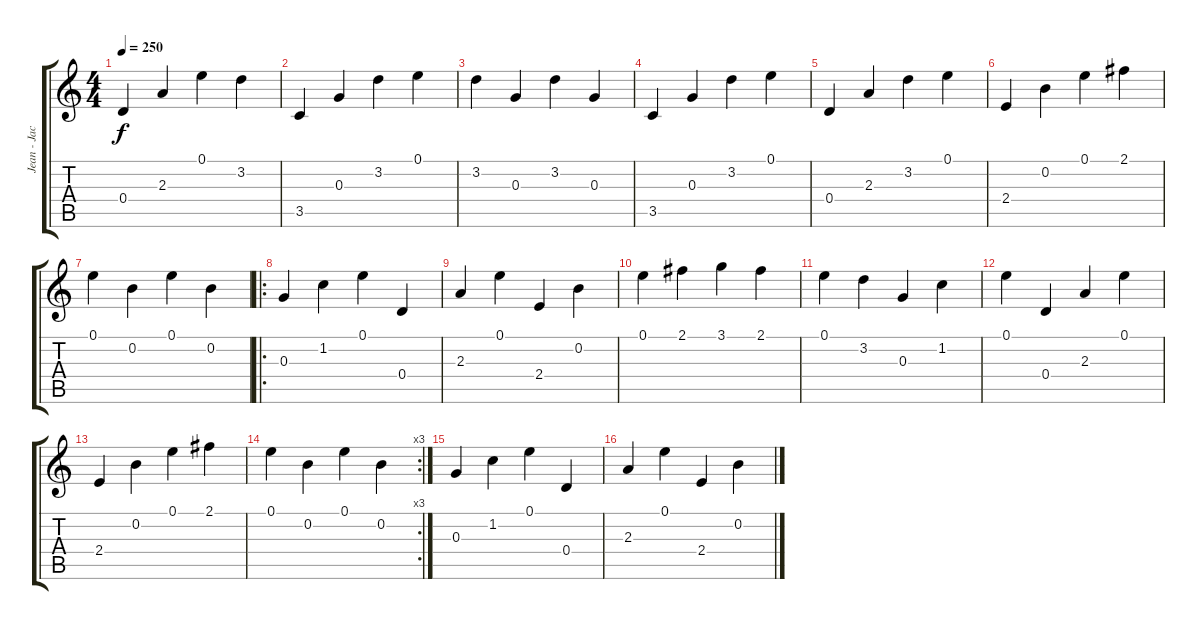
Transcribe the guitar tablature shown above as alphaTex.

\track ("Jean - Jacques GOLDMAN" "Jean - Jac") {instrument acousticguitarnylon}
\staff {score tabs}
\tuning (E4 B3 G3 D3 A2 E2) {hide}
\ts (4 4)
\tempo 250
\clef g2
\ks c
0.4.4{dy f} 2.3.4 0.1.4 3.2.4 |
3.5.4 0.3.4 3.2.4 0.1.4 |
3.2.4 0.3.4 3.2.4 0.3.4 |
3.5.4 0.3.4 3.2.4 0.1.4 |
0.4.4 2.3.4 3.2.4 0.1.4 |
2.4.4 0.2.4 0.1.4 2.1.4 |
0.1.4 0.2.4 0.1.4 0.2.4 |
\ro
0.3.4 1.2.4 0.1.4 0.4.4 |
2.3.4 0.1.4 2.4.4 0.2.4 |
0.1.4 2.1.4 3.1.4 2.1.4 |
0.1.4 3.2.4 0.3.4 1.2.4 |
0.1.4 0.4.4 2.3.4 0.1.4 |
2.4.4 0.2.4 0.1.4 2.1.4 |
\rc 3
0.1.4 0.2.4 0.1.4 0.2.4 |
0.3.4 1.2.4 0.1.4 0.4.4 |
2.3.4 0.1.4 2.4.4 0.2.4
